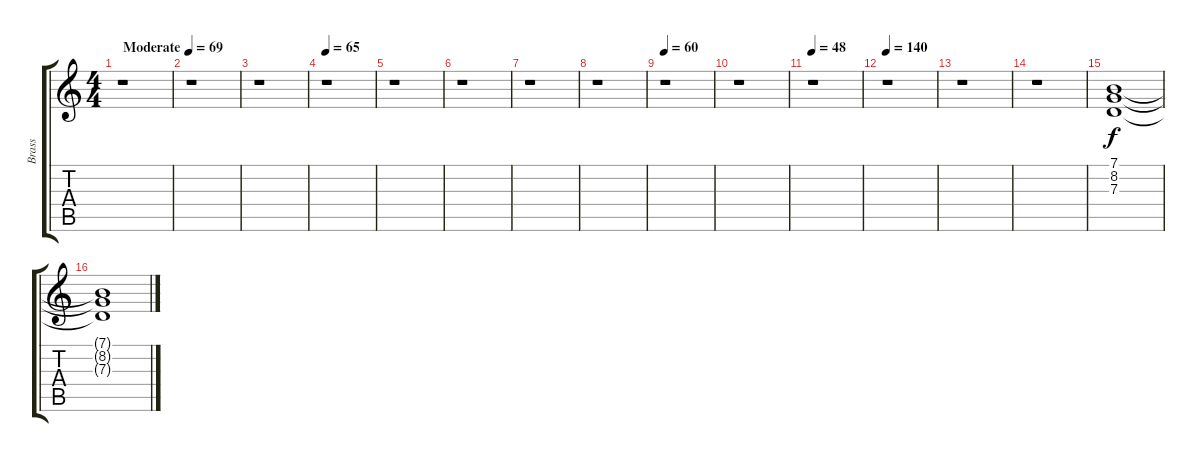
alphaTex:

\track ("Brass" "Brass") {instrument brasssection}
\staff {score tabs}
\tuning (E4 B3 G3 D3 A2 E2) {hide}
\ts (4 4)
\tempo (69 "Moderate")
\clef g2
\ks c
r.1{dy f instrument brasssection} |
r.1 |
r.1 |
\tempo 65
r.1 |
r.1 |
r.1 |
r.1 |
r.1 |
\tempo 60
r.1 |
r.1 |
\tempo 48
r.1 |
\tempo 140
r.1 |
r.1 |
r.1 |
(7.1 8.2 7.3).1 |
(7.1{t} 8.2{t} 7.3{t}).1
